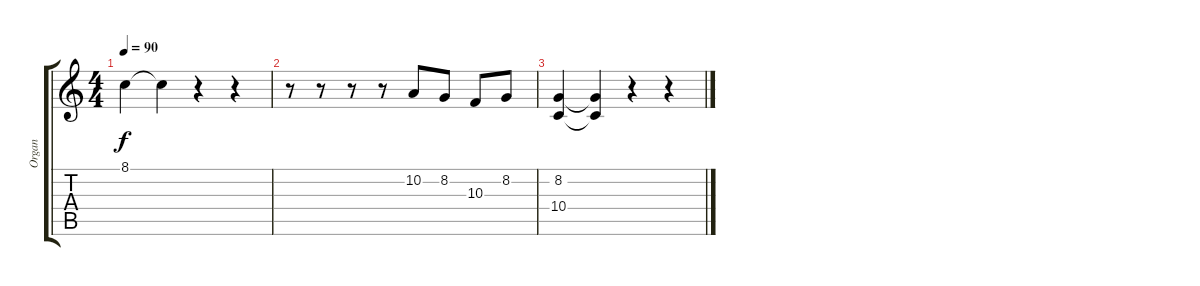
\track ("Organ" "Organ") {instrument lead2sawtooth}
\staff {score tabs}
\tuning (E4 B3 G3 D3 A2 E2) {hide}
\ts (4 4)
\tempo 90
\clef g2
\ks c
8.1.4{dy f} 8.1{t}.4 r.4 r.4 |
r.8 r.8 r.8 r.8 10.2.8 8.2.8 10.3.8 8.2.8 |
(8.2 10.4).4 (8.2{t} 10.4{t}).4 r.4 r.4
